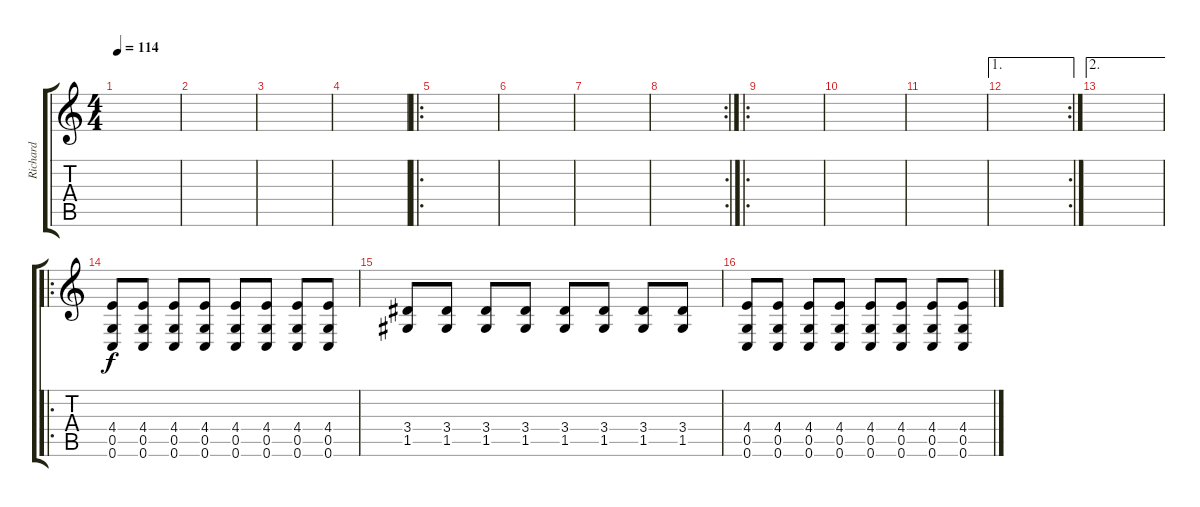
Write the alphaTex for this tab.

\track ("Richard" "Richard") {instrument distortionguitar}
\staff {score tabs}
\tuning (D4 A3 F3 C3 G2 C2) {hide}
\ts (4 4)
\tempo 114
\clef g2
\ks c
|
|
|
|
\ro
|
|
|
\rc 2
|
\ro
|
|
|
\ae 1
\rc 2
|
\ae 2
|
\ro
(4.4 0.5 0.6).8 (4.4 0.5 0.6).8 (4.4 0.5 0.6).8 (4.4 0.5 0.6).8 (4.4 0.5 0.6).8 (4.4 0.5 0.6).8 (4.4 0.5 0.6).8 (4.4 0.5 0.6).8 |
(3.4 1.5).8 (3.4 1.5).8 (3.4 1.5).8 (3.4 1.5).8 (3.4 1.5).8 (3.4 1.5).8 (3.4 1.5).8 (3.4 1.5).8 |
(4.4 0.5 0.6).8 (4.4 0.5 0.6).8 (4.4 0.5 0.6).8 (4.4 0.5 0.6).8 (4.4 0.5 0.6).8 (4.4 0.5 0.6).8 (4.4 0.5 0.6).8 (4.4 0.5 0.6).8
